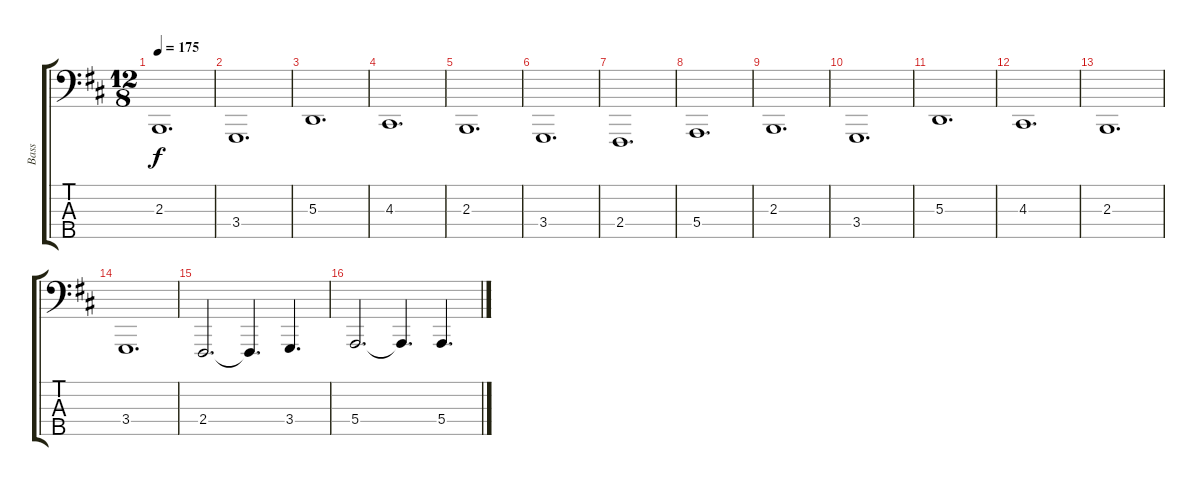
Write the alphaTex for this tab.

\track ("Bass" "Bass") {instrument viola bank 255}
\staff {score tabs}
\tuning (G2 D2 A1 E1 B0) {hide}
\ts (12 8)
\tempo 175
\clef f4
\ks d
2.3.1{d dy f} |
3.4.1{d} |
5.3.1{d} |
4.3.1{d} |
2.3.1{d} |
3.4.1{d} |
2.4.1{d} |
5.4.1{d instrument viola} |
2.3.1{d} |
3.4.1{d} |
5.3.1{d} |
4.3.1{d} |
2.3.1{d} |
3.4.1{d} |
2.4.2{d} 2.4{t}.4{d} 3.4.4{d} |
5.4.2{d} 5.4{t}.4{d} 5.4.4{d}
